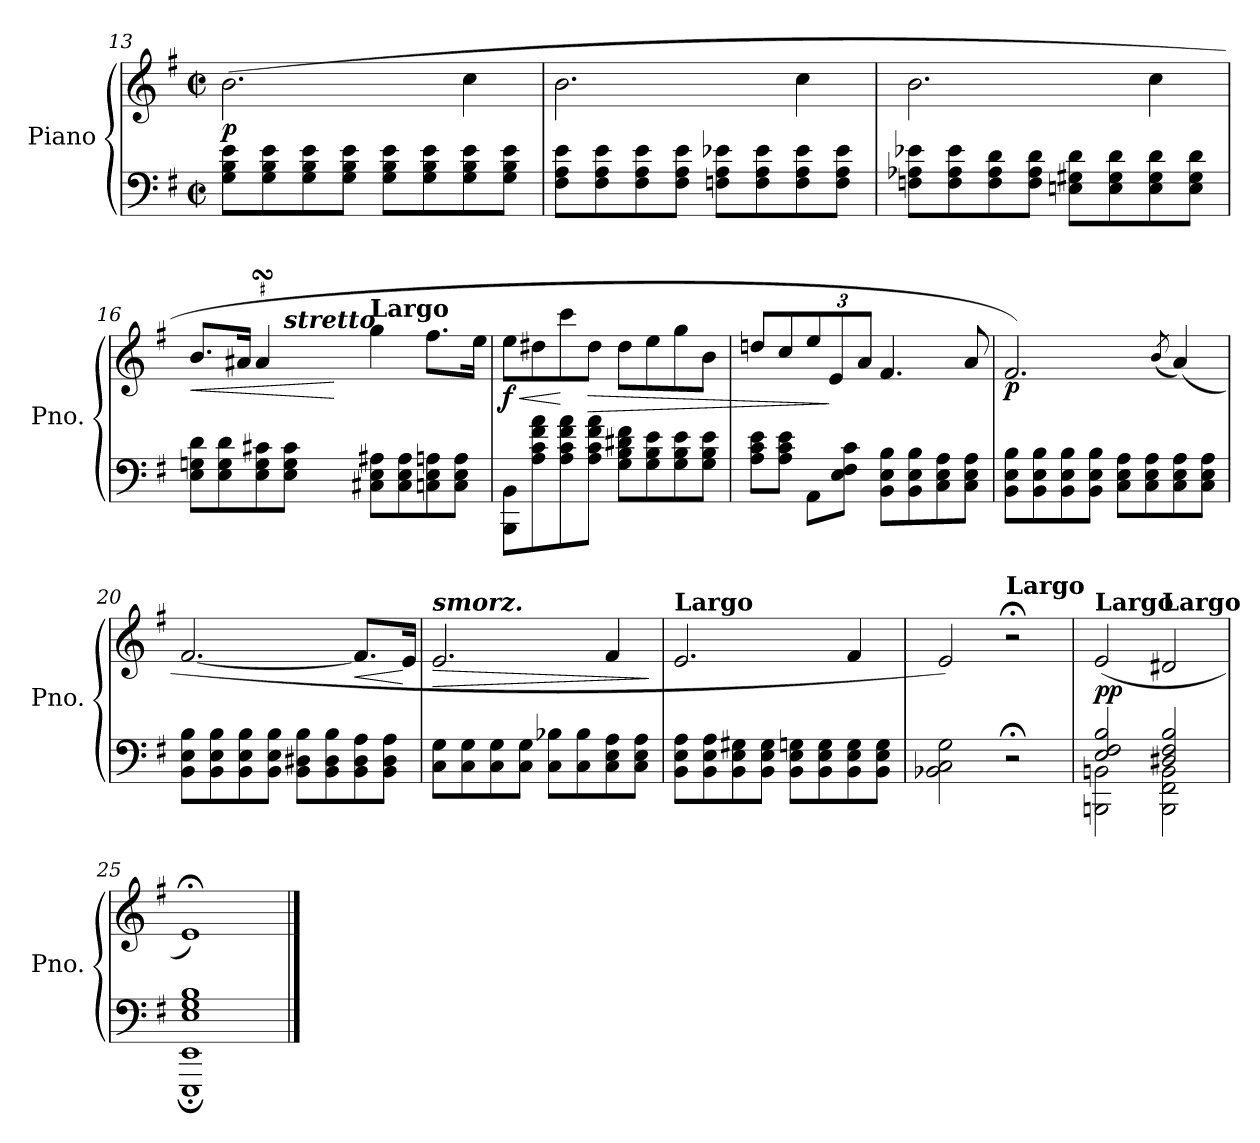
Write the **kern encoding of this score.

**kern	**kern	**dynam
*part1	*part1	*part1
*staff2	*staff1	*staff1/2
*I"Piano	*	*
*I'Pno.	*	*
*clefF4	*clefG2	*
*k[f#]	*k[f#]	*
*M4/4	*M4/4	*
*met(c|)	*met(c|)	*
=13	=13	=13
!	!	!LO:DY:b
8G\ 8B\ 8e\L	(2.b\	p
8G\ 8B\ 8e\	.	.
8G\ 8B\ 8e\	.	.
8G\ 8B\ 8e\J	.	.
8G\ 8B\ 8e\L	.	.
8G\ 8B\ 8e\	.	.
8G\ 8B\ 8e\	4cc\	.
8G\ 8B\ 8e\J	.	.
!!LO:LB:g=z
=14	=14	=14
8F#\ 8A\ 8e\L	2.b\	.
8F#\ 8A\ 8e\	.	.
8F#\ 8A\ 8e\	.	.
8F#\ 8A\ 8e\J	.	.
8Fn\ 8A\ 8e-X\L	.	.
8F\ 8A\ 8e-\	.	.
8F\ 8A\ 8e-\	4cc\	.
8F\ 8A\ 8e-\J	.	.
=15	=15	=15
8Fn\ 8A-X\ 8e-X\L	2.b\	.
8F\ 8A-\ 8e-\	.	.
8F\ 8A-\ 8d\	.	.
8F\ 8A-\ 8d\J	.	.
8En\ 8G#X\ 8d\L	.	.
8E\ 8G#\ 8d\	.	.
8E\ 8G#\ 8d\	4cc\	.
8E\ 8G#\ 8d\J	.	.
=16	=16	=16
!	!	!LO:HP:b
*	*^	*
8E\ 8Gn\ 8d\L	8.b/L	4.ryy	<
8E\ 8G\ 8d\	.	.	.
.	16a#X/Jk	.	.
8E\ 8G\ 8c#X\	4a#sSsS/	.	.
!	!	!LO:TX:a:Bi:t=stretto	!
8E\ 8G\ 8c#\J	.	32byy	.
.	.	32a#yy	.
.	.	32g##Xyy	[
.	.	32a#yy	.
!	!LO:TX:a:B:t=Largo	!	!
8C#X\ 8E\ 8A#X\L	4gg\	2ryy	.
8C#\ 8E\ 8A#\	.	.	.
8Cn\ 8E\ 8An\	8.ff#\L	.	.
8C\ 8E\ 8A\J	.	.	.
.	16ee\Jk	.	.
*	*v	*v	*
!!LO:PB:g=z
=17	=17	=17
!	!	!LO:HP:b
!	!	!LO:DY:n=1:b
8BBB\ 8BB\L	8ee\L	< f
8A\ 8c\ 8f#\ 8a\	8dd#X\	.
8A\ 8c\ 8f#\ 8a\	8ccc\	[
!	!	!LO:HP:b
8A\ 8c\ 8f#\ 8a\J	8dd#\J	>
8G\ 8B\ 8d#X\ 8f#\L	8dd#\L	.
8G\ 8B\ 8e\	8ee\	.
8G\ 8B\ 8e\	8gg\	.
8G\ 8B\ 8e\J	8b\J	.
=18	=18	=18
8A\ 8c\ 8e\L	8ddn/L	.
8A\ 8c\ 8e\J	8cc/	.
*	*Xbrackettup	*
8AA\L	12ee/	.
.	12e/	]
8E\ 8F#\ 8c\J	.	.
.	12a/J	.
!	!	!LO:DY:b
8BB\ 8E\ 8B\L	4.f#/	other-dynamics
8BB\ 8E\ 8B\	.	.
8C\ 8E\ 8A\	.	.
8C\ 8E\ 8A\J	8a/	.
=19	=19	=19
!	!	!LO:DY:b
8BB\ 8E\ 8B\L	2.f#/)	p
8BB\ 8E\ 8B\	.	.
8BB\ 8E\ 8B\	.	.
8BB\ 8E\ 8B\J	.	.
8C\ 8E\ 8A\L	.	.
8C\ 8E\ 8A\	.	.
.	(8qb/	.
8C\ 8E\ 8A\	(4a/)	.
8C\ 8E\ 8A\J	.	.
=20	=20	=20
8BB\ 8E\ 8B\L	[2.f#/	.
8BB\ 8E\ 8B\	.	.
8BB\ 8E\ 8B\	.	.
8BB\ 8E\ 8B\J	.	.
8BB\ 8D#X\ 8B\L	.	.
8BB\ 8D#\ 8B\	.	.
!	!	!LO:HP:b
8BB\ 8D#\ 8A\	8.f#/L]	<
8BB\ 8D#\ 8A\J	.	.
.	16e/Jk	[
!!LO:LB:g=z
=21	=21	=21
!	!LO:TX:a:Bi:t=smorz.	!
!	!	!LO:HP:b
8C\ 8G\L	2.e/	>
8C\ 8G\	.	.
8C\ 8G\	.	.
8C\ 8G\J	.	.
8C\ 8B-X\L	.	.
8C\ 8B-\	.	.
8C\ 8E\ 8A\	4f#/	.
8C\ 8E\ 8A\J	.	.
.	.	]
=22	=22	=22
!	!LO:TX:a:B:t=Largo	!
8BB\ 8E\ 8A\L	2.e/	.
8BB\ 8E\ 8A\	.	.
8BB\ 8E\ 8G#X\	.	.
8BB\ 8E\ 8G#\J	.	.
8BB\ 8E\ 8Gn\L	.	.
8BB\ 8E\ 8G\	.	.
8BB\ 8E\ 8G\	4f#/	.
8BB\ 8E\ 8G\J	.	.
=23	=23	=23
2BB-X\ 2C\ 2G\	2e/)	.
!	!LO:TX:a:B:t=Largo	!
2r;<	2r;<	.
=24	=24	=24
*^	*	*
!	!	!LO:TX:a:B:t=Largo	!
!	!	!	!LO:DY:b
2E/ 2F#/ 2B/	2BBBn\ 2BBn\	(2e/	pp
!	!	!LO:TX:a:B:t=Largo	!
2D#X/ 2F#/ 2B/	2BBB\ 2FF#\ 2BB\	2d#X/	.
=25	=25	=25	=25
1E 1G 1B	1EEE; 1EE;	1e;<)	.
*v	*v	*	*
==	==	==
*-	*-	*-
